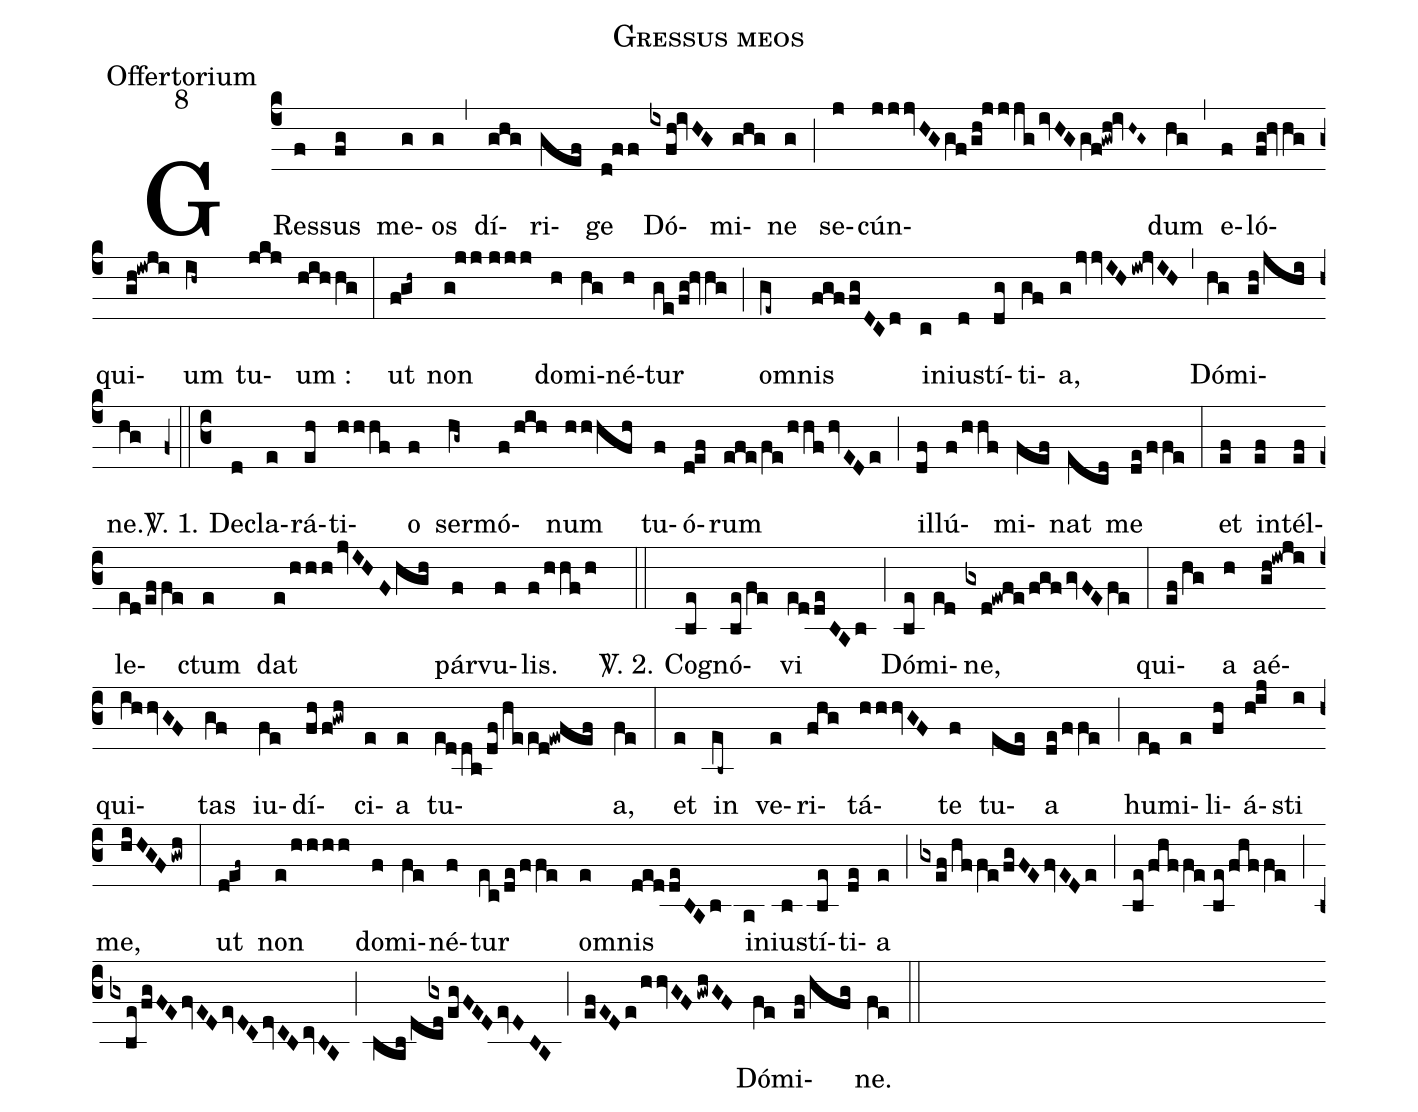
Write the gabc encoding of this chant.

name:Gressus meos;
office-part:Offertorium;
mode:8;
%%
(c4) GRes(f)sus(fg) me(g)os(g) (,) dí(ghg)ri(gef)ge(d!ff) Dó(ixfh!ivHG)mi(ghg)ne(g) (;) se(j)cún(jjjvHGgf/gh!jjjgivHGgf!gwh!ivH~G~)dum(hg) (,) e(f)ló(fg!hvhg)qui(gh!iwji)um(ih~) tu(jkj)um :(hihhg) (:) ut(fgh~) non(g!jj//jjj) do(h)mi(hg)né(h)tur(ge/fg!hvhg) (;) o(ge~)mnis(fgf/fgDCd) in(c)iu(d)stí(dg)ti(gf)a,(gjvvIHiw!jvIH) (,) Dó(hg)mi(gh/jhi)ne.(hg) (z0::c3)
<sp>V/</sp>. 1. De(d)cla(e)rá(eh)ti(hhhf)o(f) ser(hg~)mó(f/hih)num(hhhfh) tu(f)ó(def)rum(efe/fe/hhfhvEDe) (;) il(df)lú(f/hhf)mi(fef)nat(ecd) me(de/ffe) (:) et(ef) in(ef)tél(ef)le(ed/effe)ctum(e) dat(e/hhhjvIHFhgh) pár(f)vu(f)lis.(f/hhf/h) (::)
<sp>V/</sp>. 2. Co(be)gnó(be/fe)vi(eddeBAb) (;) Dó(be)mi(ed)ne,(gxd!ewfe/fgfgvFEfe) (:) qui(ef/hg)a(h) aé(gh!iwji)qui(ihhvGF)tas(gf) iu(fe)dí(fh/f!gwh)ci(e)a(e) tu(eddb/df/heed!ewfef)a,(fe) (:) et(e) in(eb~) ve(e)ri(fhg)tá(hhhvGF)te(f) tu(ede)a(de/ffe) (;) hu(ed)mi(e)li(fh)á(hij)sti(i) me,(hiHGFgwh) (:) ut(def~) non(e/hhhh) do(f)mi(fe)né(f)tur(ec/de/ffe) o(e)mnis(deddeBAb) in(a)iu(b)stí(be)ti(de)a(e) (;) (gxef/hffe/fgFEfvEDe) (;) (be/fhffe//be/fhffe) (;) (gxbe/fgFEfvEDevDCdvCBcvBA) (;) (babdcd/[1]{/[-4]gx}egFEDevDBA) (;) (efEDe/hhvGFgwhGF) Dó(fe)mi(ef/hfg)ne.(fe) (::)
